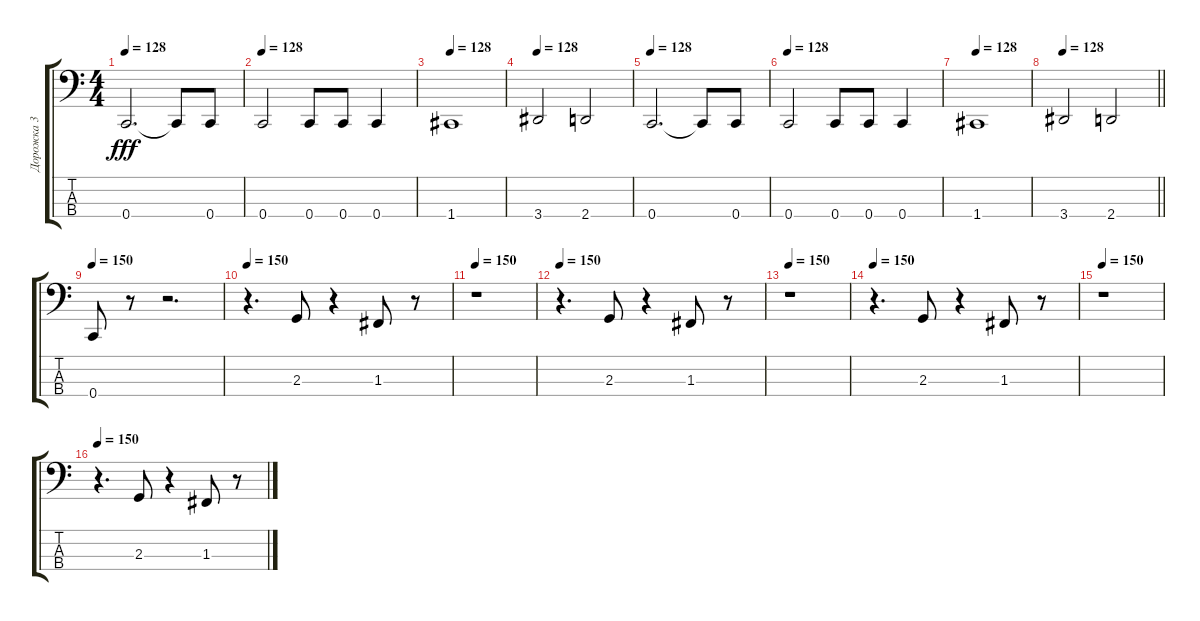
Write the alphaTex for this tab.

\track ("Дорожка 3" "Дорожка 3") {instrument electricbasspick}
\staff {score tabs}
\tuning (Eb2 Bb1 F1 C1) {hide}
\ts (4 4)
\tempo 128
\clef f4
\ks c
0.4.2{d dy fff} 0.4{t}.8 0.4.8 |
\tempo 128
0.4.2 0.4.8 0.4.8 0.4.4 |
\tempo 128
1.4.1 |
\tempo 128
3.4.2 2.4.2 |
\tempo 128
0.4.2{d} 0.4{t}.8 0.4.8 |
\tempo 128
0.4.2 0.4.8 0.4.8 0.4.4 |
\tempo 128
1.4.1 |
\tempo 128
\barLineRight lightlight
3.4.2 2.4.2 |
\tempo 150
0.4.8 r.8 r.2{d} |
\tempo 150
r.4{d} 2.3.8 r.4 1.3.8 r.8 |
\tempo 150
r.1 |
\tempo 150
r.4{d} 2.3.8 r.4 1.3.8 r.8 |
\tempo 150
r.1 |
\tempo 150
r.4{d} 2.3.8 r.4 1.3.8 r.8 |
\tempo 150
r.1 |
\tempo 150
r.4{d} 2.3.8 r.4 1.3.8 r.8
